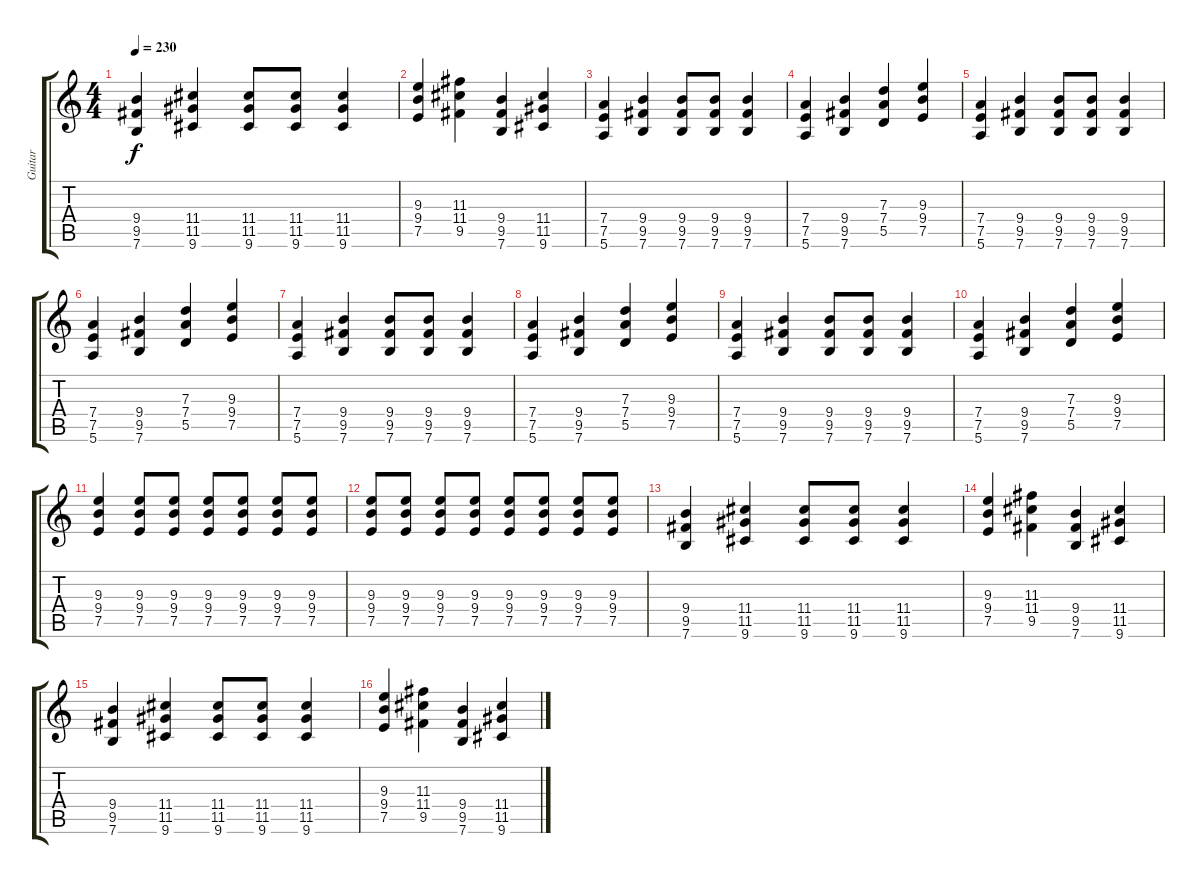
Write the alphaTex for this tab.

\track ("Guitar" "Guitar") {instrument distortionguitar}
\staff {score tabs}
\tuning (E4 B3 G3 D3 A2 E2) {hide}
\ts (4 4)
\tempo 230
\clef g2
\ks c
(9.4 9.5 7.6).4{dy f} (11.4 11.5 9.6).4 (11.4 11.5 9.6).8 (11.4 11.5 9.6).8 (11.4 11.5 9.6).4 |
(9.3 9.4 7.5).4 (11.3 11.4 9.5).4 (9.4 9.5 7.6).4 (11.4 11.5 9.6).4 |
(7.4 7.5 5.6).4 (9.4 9.5 7.6).4 (9.4 9.5 7.6).8 (9.4 9.5 7.6).8 (9.4 9.5 7.6).4 |
(7.4 7.5 5.6).4 (9.4 9.5 7.6).4 (7.3 7.4 5.5).4 (9.3 9.4 7.5).4 |
(7.4 7.5 5.6).4 (9.4 9.5 7.6).4 (9.4 9.5 7.6).8 (9.4 9.5 7.6).8 (9.4 9.5 7.6).4 |
(7.4 7.5 5.6).4 (9.4 9.5 7.6).4 (7.3 7.4 5.5).4 (9.3 9.4 7.5).4 |
(7.4 7.5 5.6).4 (9.4 9.5 7.6).4 (9.4 9.5 7.6).8 (9.4 9.5 7.6).8 (9.4 9.5 7.6).4 |
(7.4 7.5 5.6).4 (9.4 9.5 7.6).4 (7.3 7.4 5.5).4 (9.3 9.4 7.5).4 |
(7.4 7.5 5.6).4 (9.4 9.5 7.6).4 (9.4 9.5 7.6).8 (9.4 9.5 7.6).8 (9.4 9.5 7.6).4 |
(7.4 7.5 5.6).4 (9.4 9.5 7.6).4 (7.3 7.4 5.5).4 (9.3 9.4 7.5).4 |
(9.3 9.4 7.5).4 (9.3 9.4 7.5).8 (9.3 9.4 7.5).8 (9.3 9.4 7.5).8 (9.3 9.4 7.5).8 (9.3 9.4 7.5).8 (9.3 9.4 7.5).8 |
(9.3 9.4 7.5).8 (9.3 9.4 7.5).8 (9.3 9.4 7.5).8 (9.3 9.4 7.5).8 (9.3 9.4 7.5).8 (9.3 9.4 7.5).8 (9.3 9.4 7.5).8 (9.3 9.4 7.5).8 |
(9.4 9.5 7.6).4 (11.4 11.5 9.6).4 (11.4 11.5 9.6).8 (11.4 11.5 9.6).8 (11.4 11.5 9.6).4 |
(9.3 9.4 7.5).4 (11.3 11.4 9.5).4 (9.4 9.5 7.6).4 (11.4 11.5 9.6).4 |
(9.4 9.5 7.6).4 (11.4 11.5 9.6).4 (11.4 11.5 9.6).8 (11.4 11.5 9.6).8 (11.4 11.5 9.6).4 |
(9.3 9.4 7.5).4 (11.3 11.4 9.5).4 (9.4 9.5 7.6).4 (11.4 11.5 9.6).4
